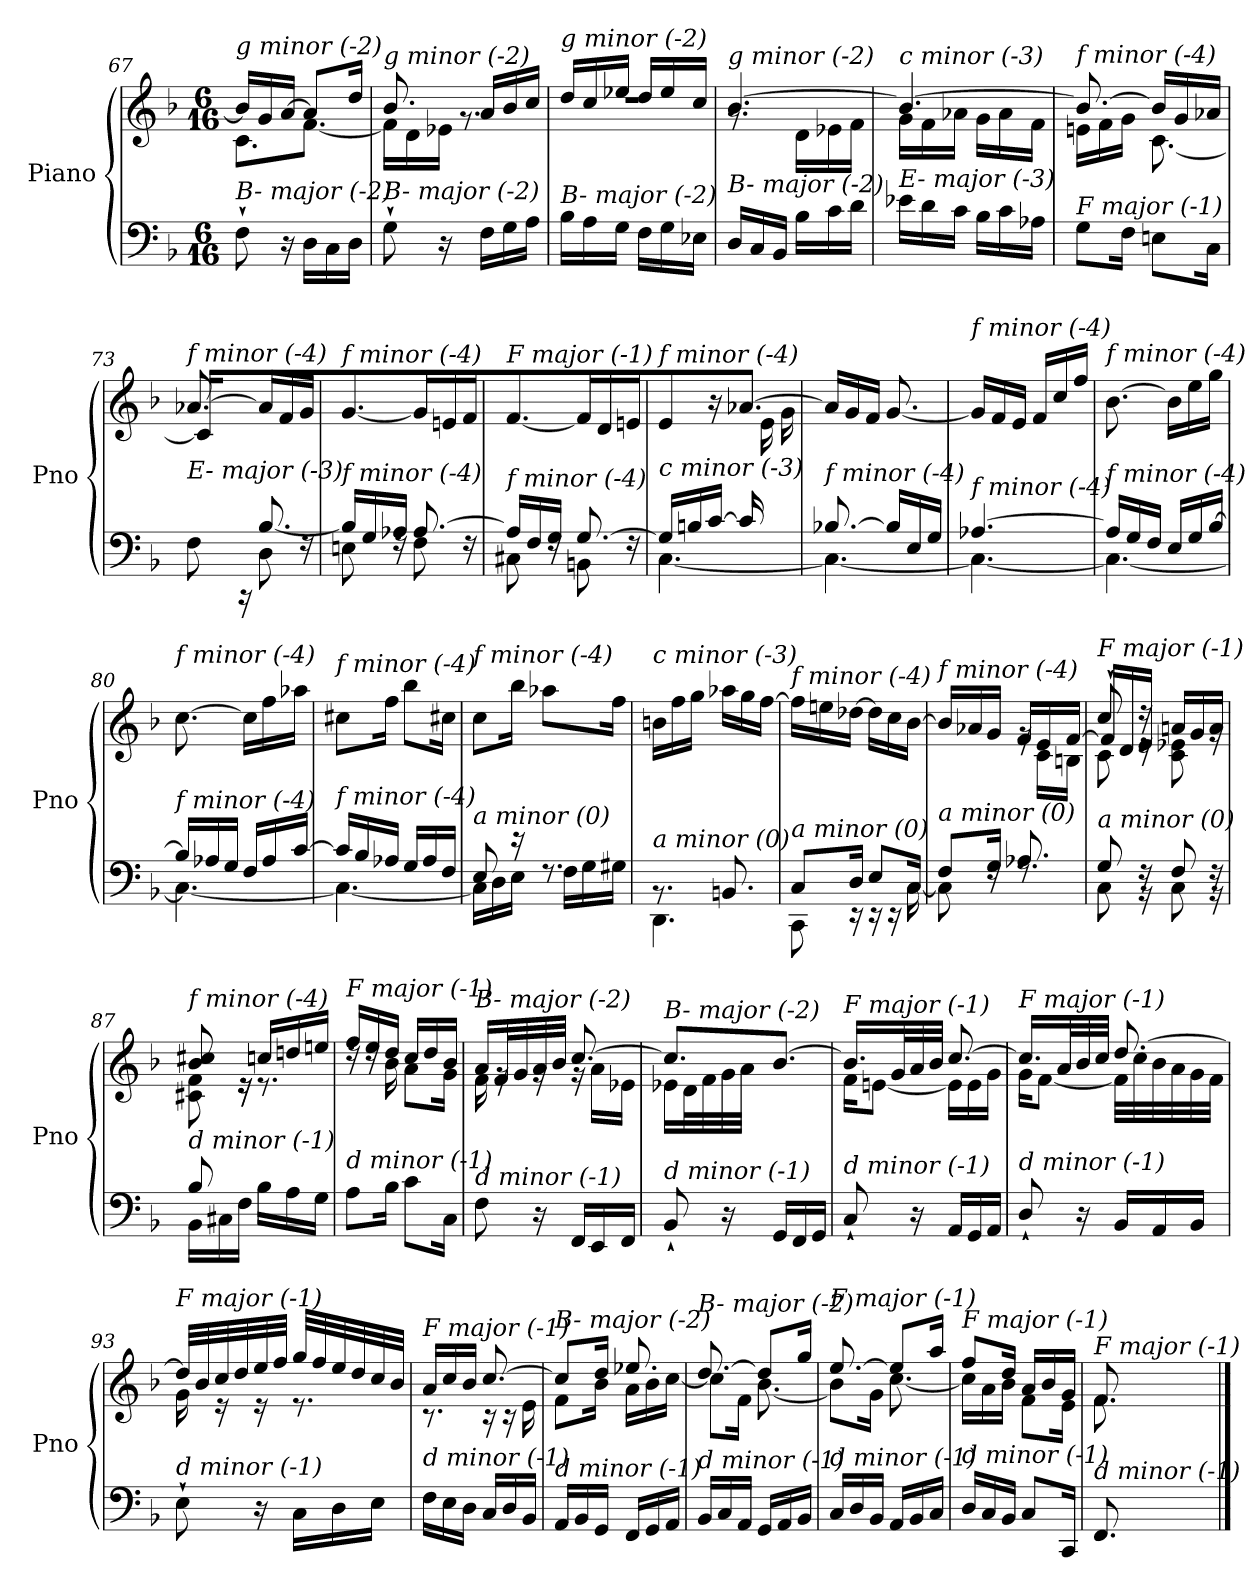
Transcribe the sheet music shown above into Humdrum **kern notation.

**kern	**kern
*part1	*part1
*staff2	*staff1
*I"Piano	*
*I'Pno	*
!!LO:PB:g=z
*clefF4	*clefG2
*k[b-]	*k[b-]
*M6/16	*M6/16
=67	=67
*	*^
!	!LO:TX:i:t=g minor (-2)	!
!LO:TX:i:t=B- major (-2)	!	!
8F`\	16b-/LL]	8.c\L
.	16g/	.
16r	[16a/JJ	.
16D\LL	8a/L]	[8.f\J
16C\	.	.
16D\JJ	16dd/Jk	.
=68	=68	=68
!	!LO:TX:i:t=g minor (-2)	!
!LO:TX:i:t=B- major (-2)	!	!
8G`\	8.b-/	16f\LL]
.	.	16d\
16r	.	16e-X\JJ
16F\LL	16a/LL	8.rg
16G\	16b-/	.
16A\JJ	16cc/JJ	.
=69	=69	=69
!	!LO:TX:i:t=g minor (-2)	!
!LO:TX:i:t=B- major (-2)	!	!
16B-\LL	16dd/LL	4.rdd
16A\	16cc/	.
16G\JJ	16ee-X/JJ	.
16F\LL	16dd/LL	.
16G\	16ee-/	.
16E-X\JJ	16cc/JJ	.
=70	=70	=70
!	!LO:TX:i:t=g minor (-2)	!
!LO:TX:i:t=B- major (-2)	!	!
16D/LL	[4.b-/	8.rg
16C/	.	.
16BB-/JJ	.	.
16B-\LL	.	16d\LL
16c\	.	16e-X\
16d\JJ	.	16f\JJ
=71	=71	=71
!	!LO:TX:i:t=c minor (-3)	!
!LO:TX:i:t=E- major (-3)	!	!
16e-X\LL	4.b-/_	16g\LL
16d\	.	16f\
16c\JJ	.	16a-X\JJ
16B-\LL	.	16g\LL
16c\	.	16a-\
16A-X\JJ	.	16f\JJ
=72	=72	=72
!	!LO:TX:i:t=f minor (-4)	!
!LO:TX:i:t=F major (-1)	!	!
8G\L	8.b-/_	16en\LL
.	.	16f\
16F\Jk	.	16g\JJ
8En\L	16b-/LL]	[8.c\
.	16g/	.
16C\Jk	16a-X/JJ	.
!!LO:LB:g=z
=73	=73	=73
*^	*	*^
*	*^	*	*	*
!	!	!	!LO:TX:i:t=f minor (-4)	!	!
!LO:TX:i:t=E- major (-3)	!	!	!	!	!
16ryy	8F\	8.ryy	[8.a-X/	16c\LL]	8.ryy
16A-X/	.	.	.	8ryy	.
16B-/JJ	16rCC	.	.	.	.
8.ryy	[8.B-/	8D\	16a-/LL]	8.ryy	8.ryy
.	.	.	16f/	.	.
.	.	16rF	16g/JJ	.	.
*	*	*	*v	*v	*v
=74	=74	=74	=74
!	!	!	!LO:TX:i:t=f minor (-4)
!LO:TX:i:t=f minor (-4)	!	!	!
*	*v	*v	*
16B-/LL]	8En\	[8.g/
16G/	.	.
16A-X/JJ	16rF	.
[8.A-/	8F\	16g/LL]
.	.	16en/
.	16rF	16f/JJ
=75	=75	=75
!	!	!LO:TX:i:t=F major (-1)
!LO:TX:i:t=f minor (-4)	!	!
16A-/LL]	8C#Xi\	[8.f/
16F/	.	.
16G/JJ	16rF	.
[8.G/	8BBn\	16f/LL]
.	.	16d/
.	16rF	16en/JJ
=76	=76	=76
*	*	*^
!	!	!LO:TX:i:t=f minor (-4)	!
!LO:TX:i:t=c minor (-3)	!	!	!
16G/LL]	[4.C\	8e/	4ryy
16Bn/	.	.	.
[16c/JJ	.	16r	.
16c/LL]	.	[8.a-X/	.
8ryy	.	.	16e\
.	.	.	16g\JJ
=77	=77	=77	=77
!	!	!LO:TX:i:t=f minor (-4)	!
!LO:TX:i:t=f minor (-4)	!	!	!
*	*	*v	*v
[8.B-X/	4.C\_	16a-/LL]
.	.	16g/
.	.	16f/JJ
16B-/LL]	.	[8.g/
16E/	.	.
16G/JJ	.	.
=78	=78	=78
!	!	!LO:TX:i:t=f minor (-4)
!LO:TX:i:t=f minor (-4)	!	!
[4.A-X/	4.C\_	16g/LL]
.	.	16f/
.	.	16e/JJ
.	.	16f/LL
.	.	16cc/
.	.	16ff/JJ
!!LO:LB:g=z
=79	=79	=79
!	!	!LO:TX:i:t=f minor (-4)
!LO:TX:i:t=f minor (-4)	!	!
16A-/LL]	4.C\_	[8.b-\
16G/	.	.
16F/JJ	.	.
16E/LL	.	16b-\LL]
16G/	.	16ee\
[16B-/JJ	.	16gg\JJ
=80	=80	=80
!	!	!LO:TX:i:t=f minor (-4)
!LO:TX:i:t=f minor (-4)	!	!
16B-/LL]	4.C\_	[8.cc\
16A-X/	.	.
16G/JJ	.	.
16F/LL	.	16cc\LL]
16A-/	.	16ff\
[16c/JJ	.	16aa-X\JJ
=81	=81	=81
!	!	!LO:TX:i:t=f minor (-4)
!LO:TX:i:t=f minor (-4)	!	!
16c/LL]	4.C\_	8cc#Xi\L
16B-/	.	.
16A-X/JJ	.	16ff\Jk
16G/LL	.	8bb-\L
16A-/	.	.
16F/JJ	.	16cc#Xi\Jk
=82	=82	=82
!	!	!LO:TX:i:t=f minor (-4)
!LO:TX:i:t=a minor (0)	!	!
8E/	16C\LL]	8cc\L
.	16D\	.
16r	16E\JJ	16bb-\Jk
8.rF	16F\LL	8aa-X\L
.	16G\	.
.	16G#Xi\JJ	16ff\Jk
=83	=83	=83
!	!	!LO:TX:i:t=c minor (-3)
!LO:TX:i:t=a minor (0)	!	!
8.rBB	4.DD\	16bn\LL
.	.	16ff\
.	.	16gg\JJ
8.BBn/	.	16aa-X\LL
.	.	16gg\
.	.	[16ff\JJ
=84	=84	=84
!	!	!LO:TX:i:t=f minor (-4)
!LO:TX:i:t=a minor (0)	!	!
8C/L	8CC\	16ff\LL]
.	.	16een\
16D/Jk	16r	[16dd-X\JJ
8E/L	16r	16dd-\LL]
.	16r	16cc\
16C/Jk	[16C\	[16b-\JJ
!!LO:LB:g=z
=85	=85	=85
*	*^	*^
!	!	!	!LO:TX:i:t=f minor (-4)	!
!LO:TX:i:t=a minor (0)	!	!	!	!
8.ryy	8F/L	8C\]	16b-/LL]	8.ryy
.	.	.	16a-X/	.
.	16G/Jk	16rF	16g/JJ	.
8.ryy	8.A-Xj/	8.rF	16f/LL	16rg
.	.	.	16e/	16c\LL
.	.	.	[16f/JJ	16Bn\JJ
=86	=86	=86	=86	=86
*	*	*	*	*^
!	!	!	!LO:TX:i:t=F major (-1)	!	!
!LO:TX:i:t=a minor (0)	!	!	!	!	!
8.ryy	8G/	8C\	8cc`/	8c\	16f/LL]
.	.	.	.	.	16d/
.	16rBB	16rF	16rdd	16re	16e/JJ
8.ryy	8F/	8C\	16an/LL	8c\ 8e-X\	8.ryy
.	.	.	16g/	.	.
.	16rBB	16rF	16a/JJ	16rg	.
=87	=87	=87	=87	=87	=87
!	!	!	!LO:TX:i:t=f minor (-4)	!	!
!LO:TX:i:t=d minor (-1)	!	!	!	!	!
*	*v	*v	*	*	*
8B-/	16BB-\LL	8b-/ 8cc#Xi/	8c#Xi\ 8f\	8.ryy
.	16C#Xi\	.	.	.
16ryy	16F\JJ	16re	16r	.
16B-\LL	8.ryy	16cc/LL	8.r	8.ryy
16A\	.	16ddn/	.	.
16G\JJ	.	16een/JJ	.	.
*v	*v	*	*	*
*	*	*v	*v
=88	=88	=88
!	!LO:TX:i:t=F major (-1)	!
!LO:TX:i:t=d minor (-1)	!	!
8A\L	16ff/LL	16rdd
.	16ee/	16rdd
16B-\Jk	16dd/JJ	16b-\
8c\L	16cc/LL	8a\L
.	16dd/	.
16C\Jk	16b-/JJ	16g\Jk
=89	=89	=89
!	!LO:TX:i:t=B- major (-2)	!
!LO:TX:i:t=d minor (-1)	!	!
8F\	16a/LL	16f\
.	32f/L	16rg
.	32g/	.
16r	32a/	16rg
.	32b-/JJJ	.
16FF/LL	[8.cc/	16rg
16EE/	.	16a\LL
16FF/JJ	.	16e-X\JJ
=90	=90	=90
!	!LO:TX:i:t=B- major (-2)	!
!LO:TX:i:t=d minor (-1)	!	!
8BB-`/	8.cc/L]	16e-X\LL
.	.	32d\L
.	.	32f\
16r	.	32g\
.	.	32a\JJJ
16GG/LL	[8.b-/J	16b-\LLyy
16FF/	.	16d\
16GG/JJ	.	16f\JJ
!!LO:LB:g=z	!!
=91	=91	=91
!	!LO:TX:i:t=F major (-1)	!
!LO:TX:i:t=d minor (-1)	!	!
8C`/	16.b-/LL]	16f\KL
.	.	[8en\J
.	32g/L	.
16r	32a/	.
.	32b-/JJJ	.
16AA/LL	[8.cc/	16e\LL]
16GG/	.	16e\
16AA/JJ	.	16g\JJ
=92	=92	=92
!	!LO:TX:i:t=F major (-1)	!
!LO:TX:i:t=d minor (-1)	!	!
8D`/	16.cc/LL]	16g\KL
.	.	[8f\J
.	32a/L	.
16r	32b-/	.
.	32cc/JJJ	.
16BB-/LL	[8.dd/	32f\LLL]
.	.	32cc\
16AA/	.	32b-\
.	.	32a\
16BB-/JJ	.	32g\
.	.	32f\JJJ
=93	=93	=93
!	!LO:TX:i:t=F major (-1)	!
!LO:TX:i:t=d minor (-1)	!	!
8E`\	32dd/LLL]	16g\
.	32b-/	.
.	32cc/	16r
.	32dd/	.
16r	32ee/	16r
.	32ff/JJJ	.
16C\LL	32gg/LLL	8.r
.	32ff/	.
16D\	32ee/	.
.	32dd/	.
16E\JJ	32cc/	.
.	32b-/JJJ	.
=94	=94	=94
!	!LO:TX:i:t=F major (-1)	!
!LO:TX:i:t=d minor (-1)	!	!
16F\LL	16a/LL	8.r
16E\	16cc/	.
16D\JJ	16b-/JJ	.
16C/LL	[8.cc/	16r
16D/	.	16r
16BB-/JJ	.	16e\
!!LO:LB:g=z	!!
=95	=95	=95
!	!LO:TX:i:t=B- major (-2)	!
!LO:TX:i:t=d minor (-1)	!	!
16AA/LL	8cc/L]	8f\L
16BB-/	.	.
16GG/JJ	16dd/Jk	16b-\Jk
16FF/LL	8.ee-X/	16a\LL
16GG/	.	16b-\
16AA/JJ	.	[16cc\JJ
=96	=96	=96
!	!LO:TX:i:t=B- major (-2)	!
!LO:TX:i:t=d minor (-1)	!	!
16BB-/LL	[8.dd/	8cc\L]
16C/	.	.
16AA/JJ	.	16f\Jk
16GG/LL	8dd/L]	[8.b-\
16AA/	.	.
16BB-/JJ	16gg/Jk	.
=97	=97	=97
!	!LO:TX:i:t=F major (-1)	!
!LO:TX:i:t=d minor (-1)	!	!
16C/LL	[8.ee/	8b-\L]
16D/	.	.
16BB-/JJ	.	16g\Jk
16AA/LL	8ee/L]	[8.cc\
16BB-/	.	.
16C/JJ	16aa/Jk	.
=98	=98	=98
!	!LO:TX:i:t=F major (-1)	!
!LO:TX:i:t=d minor (-1)	!	!
16D/LL	8ff/L	16cc\LL]
16C/	.	16a\
16BB-/JJ	16dd/Jk	16b-\JJ
8C/L	16a/LL	8f\L
.	16b-/	.
16CC/Jk	16g/JJ	16e\Jk
=99	=99	=99
!	!LO:TX:i:t=F major (-1)	!
!LO:TX:i:t=d minor (-1)	!	!
8.FF/	8.f/	8.f\
*	*v	*v
==	==
*-	*-
